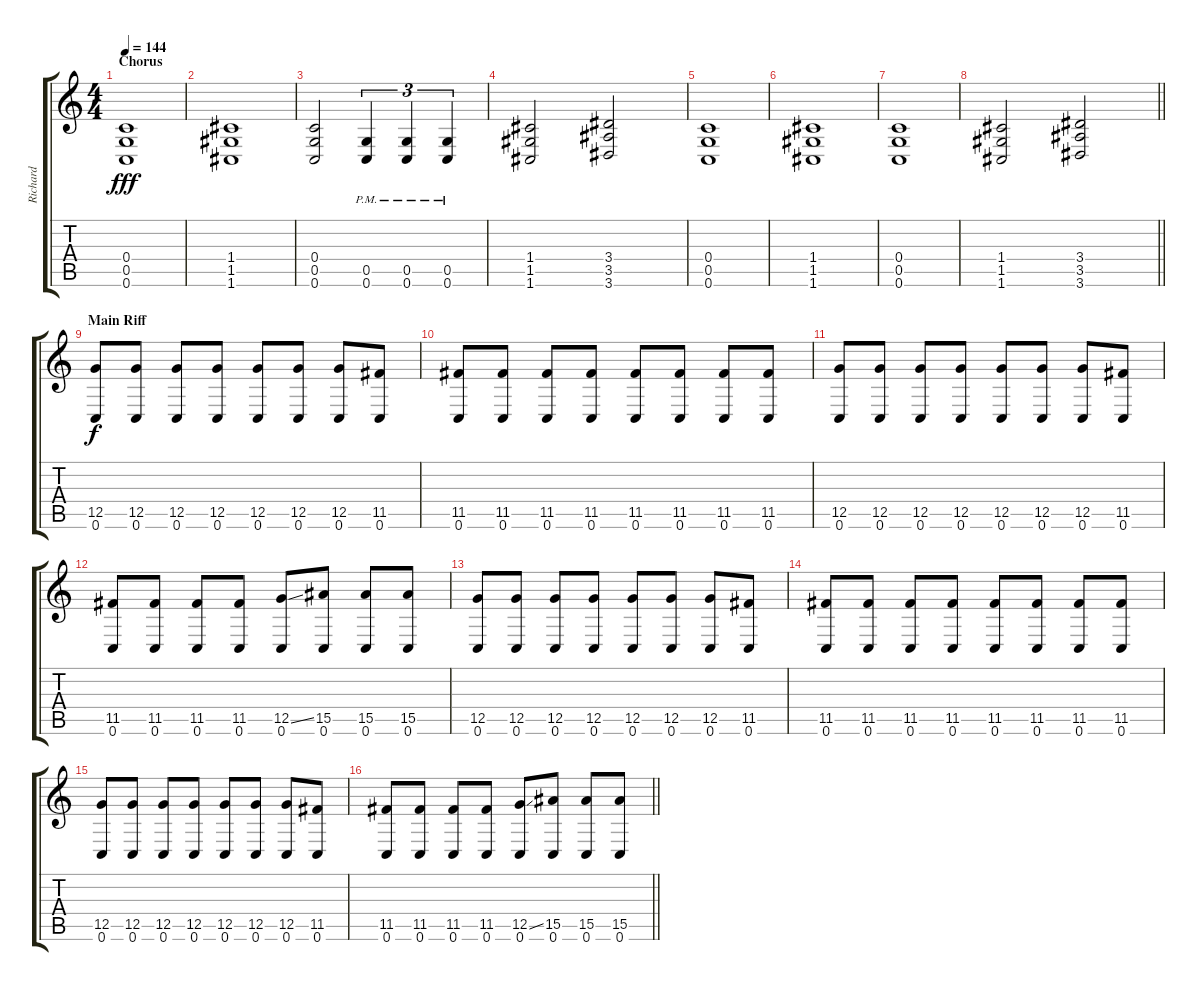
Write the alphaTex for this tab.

\track ("Richard" "Richard") {instrument overdrivenguitar}
\staff {score tabs}
\tuning (D4 A3 F3 C3 G2 C2) {hide}
\ts (4 4)
\section ("" "Chorus")
\tempo 144
\clef g2
\ks c
(0.4 0.5 0.6).1{dy fff volume 13 instrument distortionguitar} |
(1.4 1.5 1.6).1 |
(0.4 0.5 0.6).2 (0.5 0.6{pm}).4{tu (3 2)} (0.5 0.6{pm}).4{tu (3 2)} (0.5 0.6{pm}).4{tu (3 2)} |
(1.4 1.5 1.6).2 (3.4 3.5 3.6).2 |
(0.4 0.5 0.6).1 |
(1.4 1.5 1.6).1 |
(0.4 0.5 0.6).1 |
\barLineRight lightlight
(1.4 1.5 1.6).2 (3.4 3.5 3.6).2 |
\section ("" "Main Riff")
(12.5 0.6).8{dy f} (12.5 0.6).8 (12.5 0.6).8 (12.5 0.6).8 (12.5 0.6).8 (12.5 0.6).8 (12.5 0.6).8 (11.5 0.6).8 |
(11.5 0.6).8 (11.5 0.6).8 (11.5 0.6).8 (11.5 0.6).8 (11.5 0.6).8 (11.5 0.6).8 (11.5 0.6).8 (11.5 0.6).8 |
(12.5 0.6).8 (12.5 0.6).8 (12.5 0.6).8 (12.5 0.6).8 (12.5 0.6).8 (12.5 0.6).8 (12.5 0.6).8 (11.5 0.6).8 |
(11.5 0.6).8 (11.5 0.6).8 (11.5 0.6).8 (11.5 0.6).8 (12.5{ss} 0.6).8 (15.5 0.6).8 (15.5 0.6).8 (15.5 0.6).8 |
(12.5 0.6).8 (12.5 0.6).8 (12.5 0.6).8 (12.5 0.6).8 (12.5 0.6).8 (12.5 0.6).8 (12.5 0.6).8 (11.5 0.6).8 |
(11.5 0.6).8 (11.5 0.6).8 (11.5 0.6).8 (11.5 0.6).8 (11.5 0.6).8 (11.5 0.6).8 (11.5 0.6).8 (11.5 0.6).8 |
(12.5 0.6).8 (12.5 0.6).8 (12.5 0.6).8 (12.5 0.6).8 (12.5 0.6).8 (12.5 0.6).8 (12.5 0.6).8 (11.5 0.6).8 |
\barLineRight lightlight
(11.5 0.6).8 (11.5 0.6).8 (11.5 0.6).8 (11.5 0.6).8 (12.5{ss} 0.6).8 (15.5 0.6).8 (15.5 0.6).8 (15.5 0.6).8
